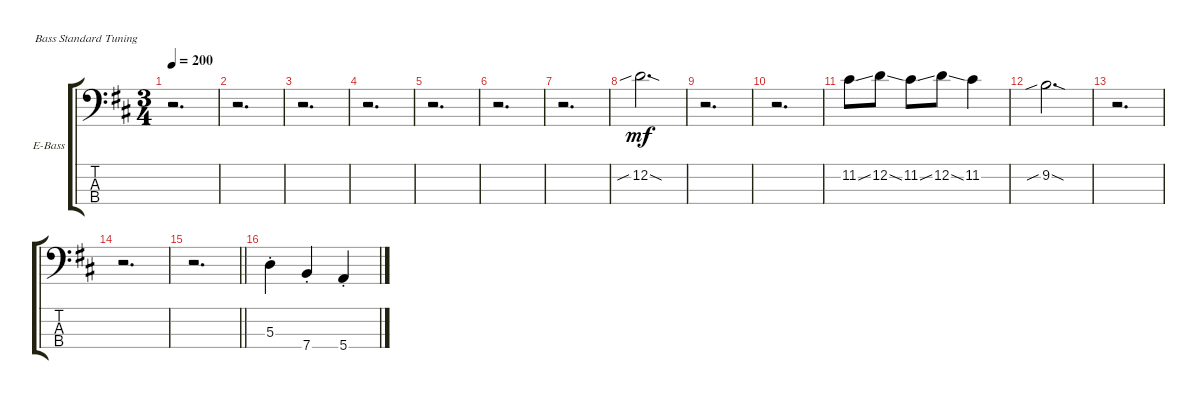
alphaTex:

\defaultSystemsLayout 4
\bracketExtendMode groupsimilarinstruments
\firstSystemTrackNameOrientation horizontal
\otherSystemsTrackNameOrientation horizontal
\track ("Electric Bass" "E-Bass") {instrument electricbassfinger}
\staff {score tabs}
\tuning (G2 D2 A1 E1)
\ts (3 4)
\tempo 200
\clef f4
\ks d
r.2{d dy mf instrument electricbassfinger} |
r.2{d} |
r.2{d} |
r.2{d} |
r.2{d} |
r.2{d} |
r.2{d} |
12.2{sib sod}.2{d} |
r.2{d} |
r.2{d} |
11.2{ss}.8 12.2{ss}.8 11.2{ss}.8 12.2{ss}.8 11.2.4 |
9.2{sib sod}.2{d} |
r.2{d} |
r.2{d} |
\barLineRight lightlight
r.2{d} |
5.3{st}.4 7.4{st}.4 5.4{st}.4
